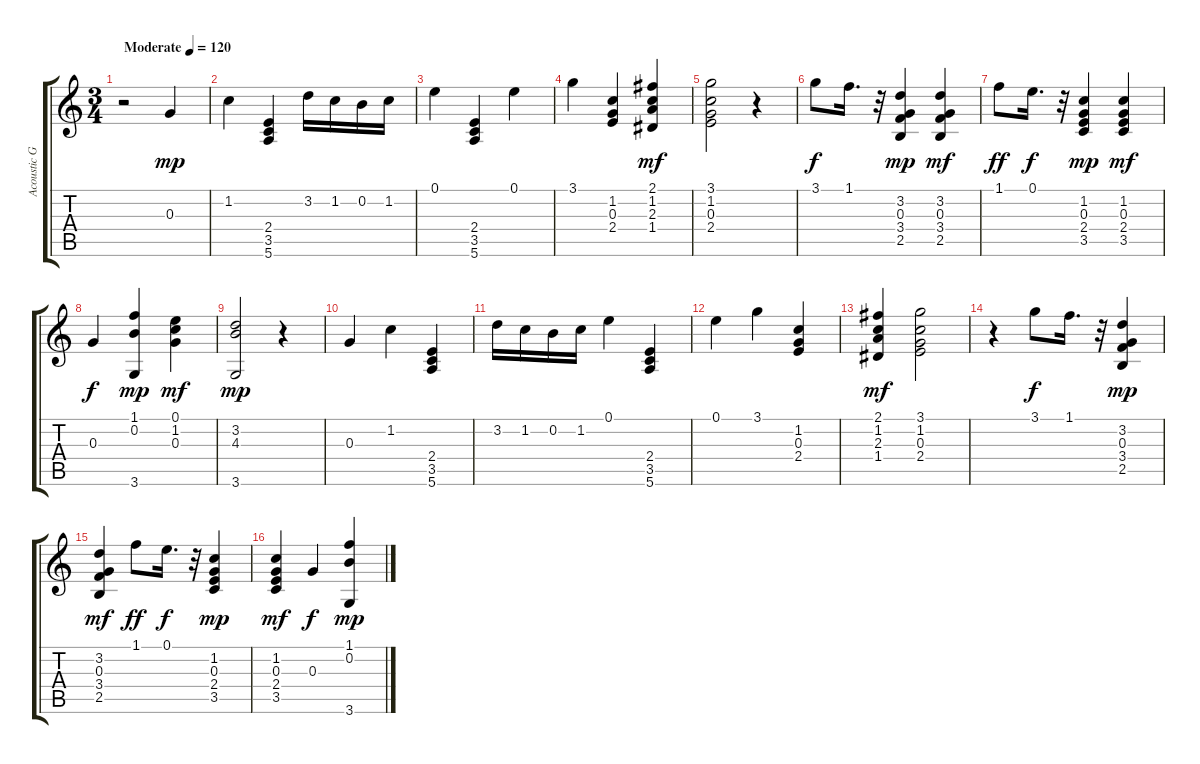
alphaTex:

\track ("Acoustic Guitar" "Acoustic G") {instrument acousticguitarnylon}
\staff {score tabs}
\tuning (E4 B3 G3 D3 A2 E2) {hide}
\ts (3 4)
\tempo (120 "Moderate")
\clef g2
\ks c
r.2{dy mp instrument acousticguitarnylon} 0.3.4 |
1.2.4 (2.4 3.5 5.6).4 3.2.16 1.2.16 0.2.16 1.2.16 |
0.1.4 (2.4 3.5 5.6).4 0.1.4 |
3.1.4 (1.2 0.3 2.4).4 (2.1 1.2 2.3 1.4).4{dy mf} |
(3.1 1.2 0.3 2.4).2 r.4 |
3.1.8{dy f} 1.1.16{d} r.32 (3.2 0.3 3.4 2.5).4{dy mp} (3.2 0.3 3.4 2.5).4{dy mf} |
1.1.8{dy ff} 0.1.16{d dy f} r.32 (1.2 0.3 2.4 3.5).4{dy mp} (1.2 0.3 2.4 3.5).4{dy mf} |
0.3.4{dy f} (1.1 0.2 3.6).4{dy mp} (0.1 1.2 0.3).4{dy mf} |
(3.2 4.3 3.6).2{dy mp} r.4 |
0.3.4 1.2.4 (2.4 3.5 5.6).4 |
3.2.16 1.2.16 0.2.16 1.2.16 0.1.4 (2.4 3.5 5.6).4 |
0.1.4 3.1.4 (1.2 0.3 2.4).4 |
(2.1 1.2 2.3 1.4).4{dy mf} (3.1 1.2 0.3 2.4).2 |
r.4 3.1.8{dy f} 1.1.16{d} r.32 (3.2 0.3 3.4 2.5).4{dy mp} |
(3.2 0.3 3.4 2.5).4{dy mf} 1.1.8{dy ff} 0.1.16{d dy f} r.32 (1.2 0.3 2.4 3.5).4{dy mp} |
(1.2 0.3 2.4 3.5).4{dy mf} 0.3.4{dy f} (1.1 0.2 3.6).4{dy mp}
